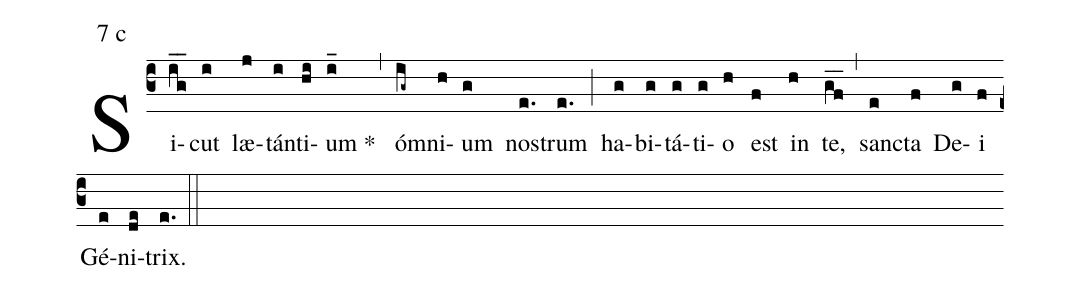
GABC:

mode:7 c;
%%
(c3) Si(ig__)cut(i) læ(j)tán(i)ti(hi)um(i_) *()(,) óm(ig~)ni(h)um(g) nos(e.)trum(e.) (;) ha(g)bi(g)tá(g)ti(g)o(h) est(f) in(h) te,(gf__) (,) san(e)cta(f) De(g)i(f) Gé(e)ni(de)trix.(e.) (::)
